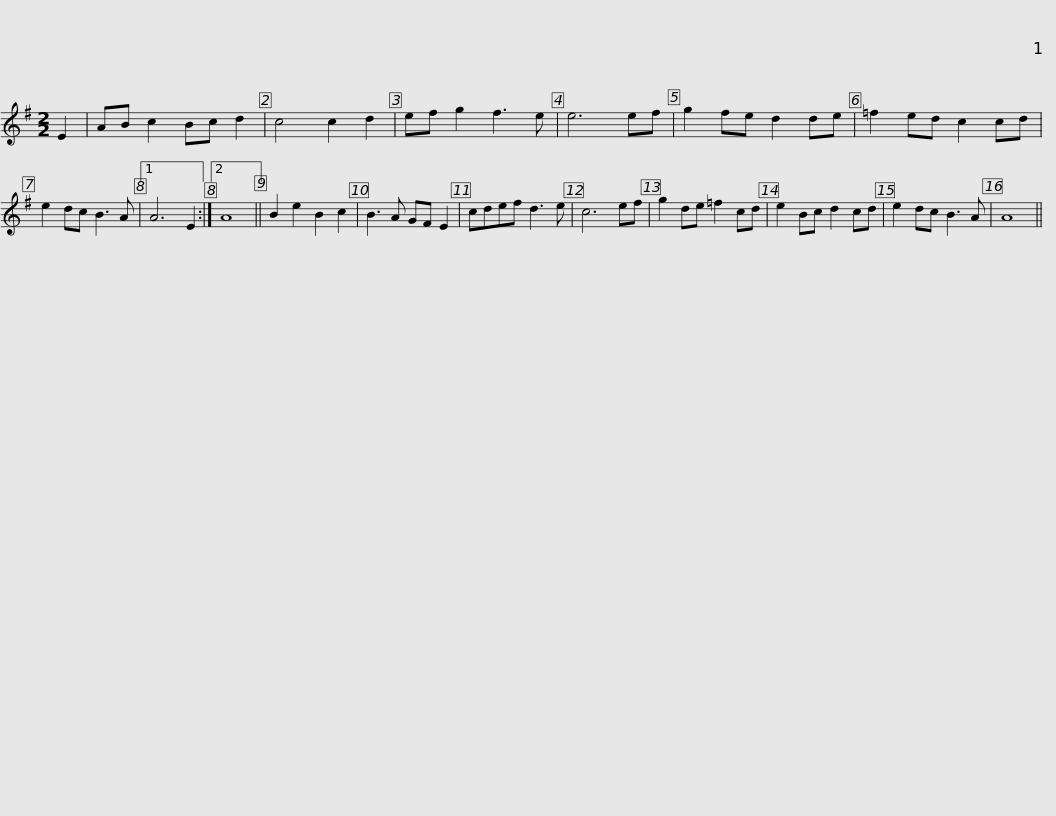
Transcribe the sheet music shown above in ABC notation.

X:1
L:1/8
M:2/2
I:linebreak $
K:G
V:1 treble
V:1
 E2 | AB c2 Bc d2 | c4 c2 d2 | ef g2 f3 e | e6 ef | %5
 g2 fe d2 de | =f2 ed c2 cd | e2 dc B3 A |1 A6 E2 :|2$ A8 || %10
 B2 e2 B2 c2 | B3 A GF E2 | cdef d3 e | c6 ef | g2 de =f2 cd | %15
 e2 Bc d2 cd | e2 dc B3 A | A8 || %18
